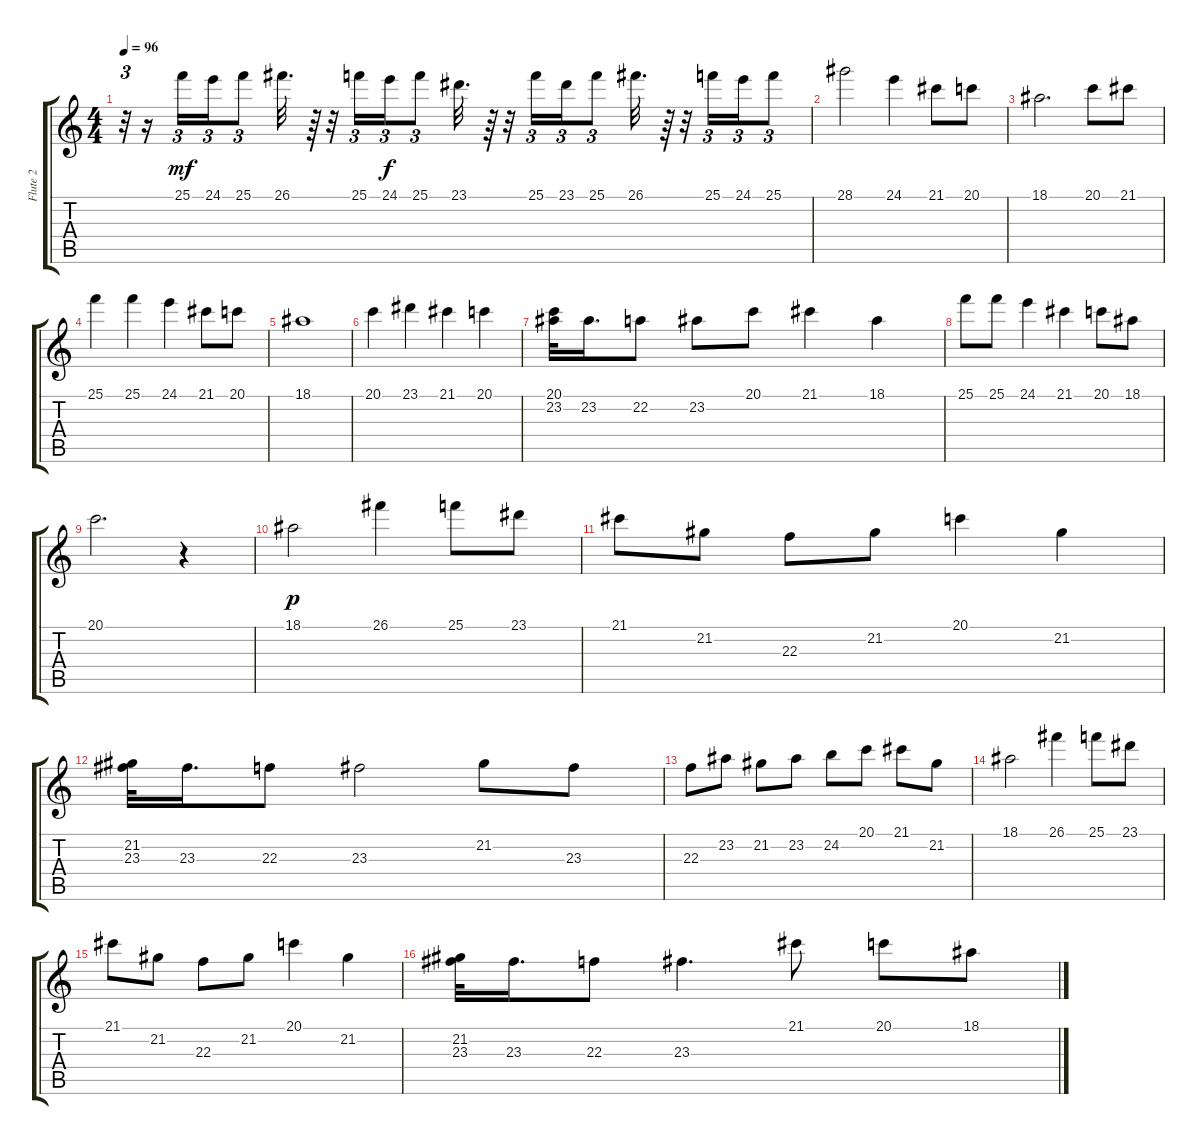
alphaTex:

\track ("Flute 2" "Flute 2") {instrument flute}
\staff {score tabs}
\tuning (E4 B3 G3 D3 A2 E2) {hide}
\ts (4 4)
\tempo 96
\clef g2
\ks c
r.32{tu (3 2) dy mf} r.16 25.1.16{tu (3 2)} 24.1.16{tu (3 2)} 25.1.8{tu (3 2)} 26.1.32{d} r.64 r.32 25.1.16{tu (3 2)} 24.1.16{tu (3 2) dy f} 25.1.8{tu (3 2)} 23.1.32{d} r.64 r.32 25.1.16{tu (3 2)} 23.1.16{tu (3 2)} 25.1.8{tu (3 2)} 26.1.32{d} r.64 r.32 25.1.16{tu (3 2)} 24.1.16{tu (3 2)} 25.1.8{tu (3 2)} |
28.1.2 24.1.4 21.1.8 20.1.8 |
18.1.2{d} 20.1.8 21.1.8 |
25.1.4 25.1.4 24.1.4 21.1.8 20.1.8 |
18.1.1 |
20.1.4 23.1.4 21.1.4 20.1.4 |
(20.1 23.2).32 23.2.16{d} 22.2.8 23.2.8 20.1.8 21.1.4 18.1.4 |
25.1.8 25.1.8 24.1.4 21.1.4 20.1.8 18.1.8 |
20.1.2{d} r.4 |
18.1.2{dy p} 26.1.4 25.1.8 23.1.8 |
21.1.8 21.2.8 22.3.8 21.2.8 20.1.4 21.2.4 |
(21.2 23.3).32 23.3.16{d} 22.3.8 23.3.2 21.2.8 23.3.8 |
22.3.8 23.2.8 21.2.8 23.2.8 24.2.8 20.1.8 21.1.8 21.2.8 |
18.1.2 26.1.4 25.1.8 23.1.8 |
21.1.8 21.2.8 22.3.8 21.2.8 20.1.4 21.2.4 |
(21.2 23.3).32 23.3.16{d} 22.3.8 23.3.4{d} 21.1.8 20.1.8 18.1.8
